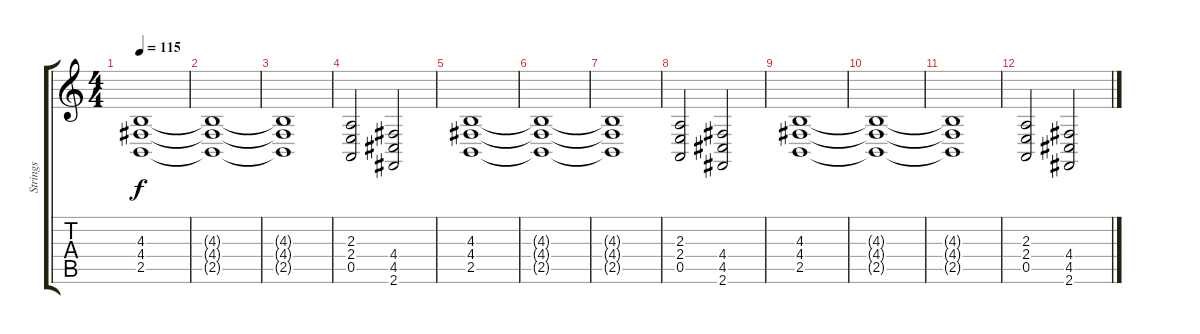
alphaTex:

\track ("Strings" "Strings") {instrument stringensemble1}
\staff {score tabs}
\tuning (E4 B3 G3 D3 A2 E2) {hide}
\ts (4 4)
\tempo 115
\clef g2
\ks c
(4.3 4.4 2.5).1{dy f} |
(4.3{t} 4.4{t} 2.5{t}).1 |
(4.3{t} 4.4{t} 2.5{t}).1 |
(2.3 2.4 0.5).2 (4.4 4.5 2.6).2 |
(4.3 4.4 2.5).1 |
(4.3{t} 4.4{t} 2.5{t}).1 |
(4.3{t} 4.4{t} 2.5{t}).1 |
(2.3 2.4 0.5).2 (4.4 4.5 2.6).2 |
(4.3 4.4 2.5).1 |
(4.3{t} 4.4{t} 2.5{t}).1 |
(4.3{t} 4.4{t} 2.5{t}).1 |
(2.3 2.4 0.5).2 (4.4 4.5 2.6).2
